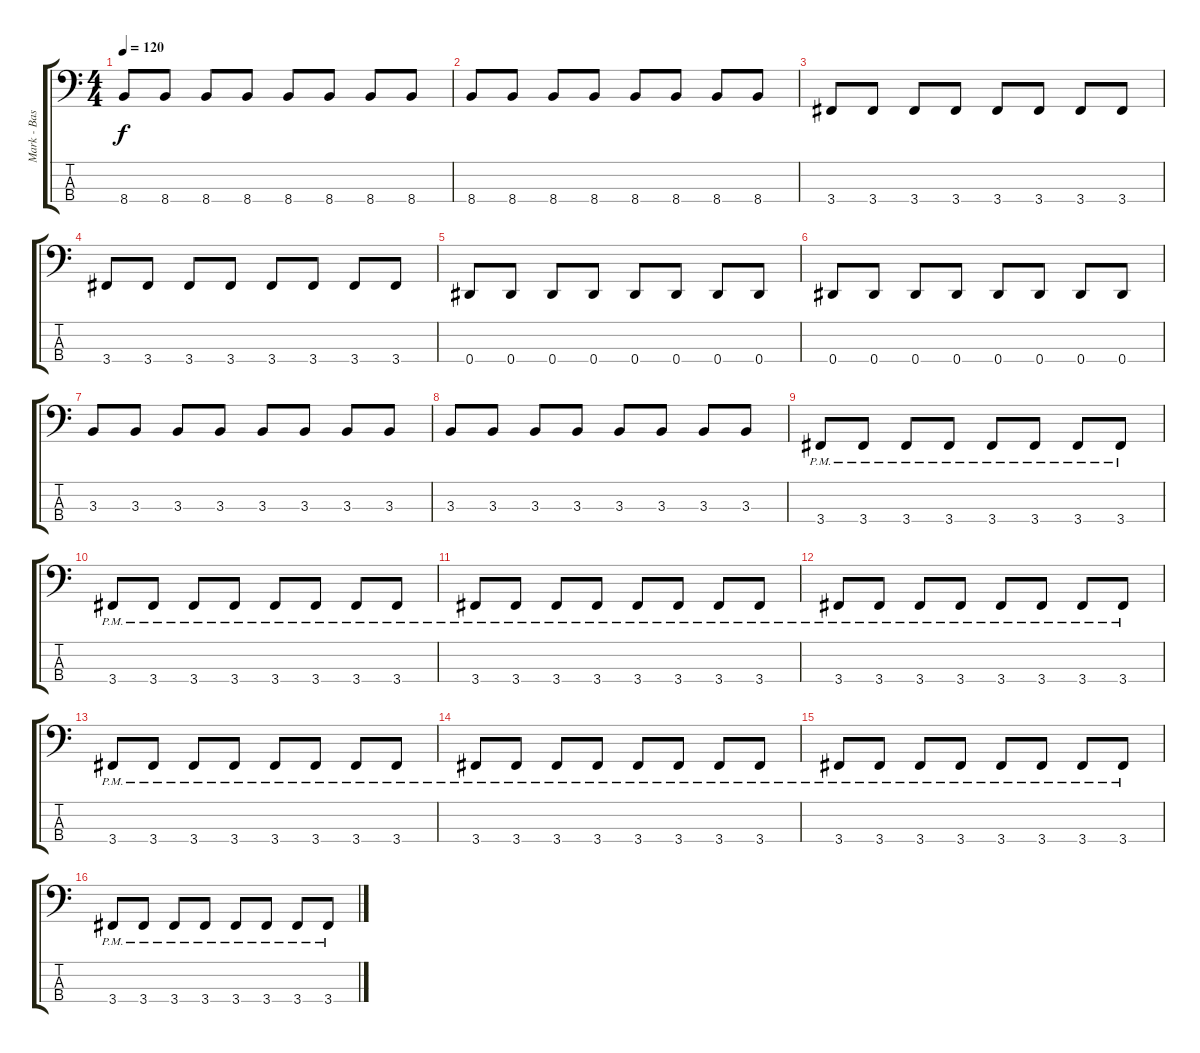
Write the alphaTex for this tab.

\track ("Mark - Bass" "Mark - Bas") {instrument electricbasspick}
\staff {score tabs}
\tuning (Gb2 Db2 Ab1 Eb1) {hide}
\ts (4 4)
\tempo 120
\clef f4
\ks c
8.4.8{dy f} 8.4.8 8.4.8 8.4.8 8.4.8 8.4.8 8.4.8 8.4.8 |
8.4.8 8.4.8 8.4.8 8.4.8 8.4.8 8.4.8 8.4.8 8.4.8 |
3.4.8 3.4.8 3.4.8 3.4.8 3.4.8 3.4.8 3.4.8 3.4.8 |
3.4.8 3.4.8 3.4.8 3.4.8 3.4.8 3.4.8 3.4.8 3.4.8 |
0.4.8 0.4.8 0.4.8 0.4.8 0.4.8 0.4.8 0.4.8 0.4.8 |
0.4.8 0.4.8 0.4.8 0.4.8 0.4.8 0.4.8 0.4.8 0.4.8 |
3.3.8 3.3.8 3.3.8 3.3.8 3.3.8 3.3.8 3.3.8 3.3.8 |
3.3.8 3.3.8 3.3.8 3.3.8 3.3.8 3.3.8 3.3.8 3.3.8 |
3.4{pm}.8 3.4{pm}.8 3.4{pm}.8 3.4{pm}.8 3.4{pm}.8 3.4{pm}.8 3.4{pm}.8 3.4{pm}.8 |
3.4{pm}.8 3.4{pm}.8 3.4{pm}.8 3.4{pm}.8 3.4{pm}.8 3.4{pm}.8 3.4{pm}.8 3.4{pm}.8 |
3.4{pm}.8 3.4{pm}.8 3.4{pm}.8 3.4{pm}.8 3.4{pm}.8 3.4{pm}.8 3.4{pm}.8 3.4{pm}.8 |
3.4{pm}.8 3.4{pm}.8 3.4{pm}.8 3.4{pm}.8 3.4{pm}.8 3.4{pm}.8 3.4{pm}.8 3.4{pm}.8 |
3.4{pm}.8 3.4{pm}.8 3.4{pm}.8 3.4{pm}.8 3.4{pm}.8 3.4{pm}.8 3.4{pm}.8 3.4{pm}.8 |
3.4{pm}.8 3.4{pm}.8 3.4{pm}.8 3.4{pm}.8 3.4{pm}.8 3.4{pm}.8 3.4{pm}.8 3.4{pm}.8 |
3.4{pm}.8 3.4{pm}.8 3.4{pm}.8 3.4{pm}.8 3.4{pm}.8 3.4{pm}.8 3.4{pm}.8 3.4{pm}.8 |
3.4{pm}.8 3.4{pm}.8 3.4{pm}.8 3.4{pm}.8 3.4{pm}.8 3.4{pm}.8 3.4{pm}.8 3.4{pm}.8
